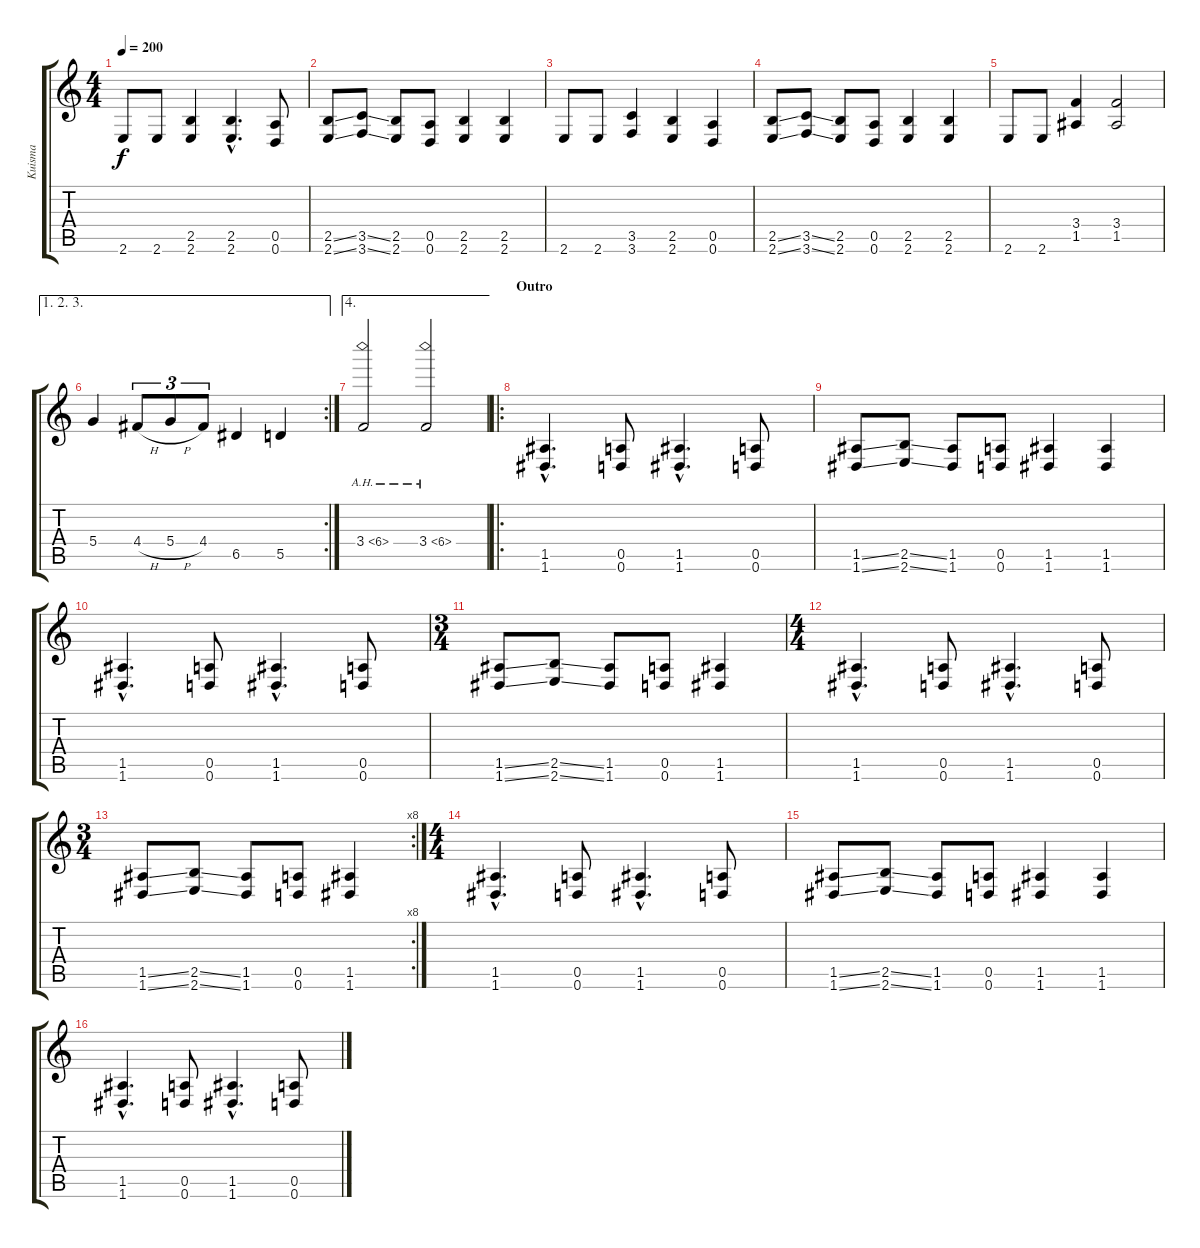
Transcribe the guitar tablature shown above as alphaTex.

\track ("Kuisma" "Kuisma") {instrument distortionguitar}
\staff {score tabs}
\tuning (E4 B3 G3 D3 A2 D2) {hide}
\ts (4 4)
\tempo 200
\clef g2
\ks c
2.6.8{dy f} 2.6.8 (2.5 2.6).4 (2.5{hac} 2.6{hac}).4{d} (0.5 0.6).8 |
(2.5{ss} 2.6{ss}).8 (3.5{ss} 3.6{ss}).8 (2.5 2.6).8 (0.5 0.6).8 (2.5 2.6).4 (2.5 2.6).4 |
2.6.8 2.6.8 (3.5 3.6).4 (2.5 2.6).4 (0.5 0.6).4 |
(2.5{ss} 2.6{ss}).8 (3.5{ss} 3.6{ss}).8 (2.5 2.6).8 (0.5 0.6).8 (2.5 2.6).4 (2.5 2.6).4 |
2.6.8 2.6.8 (3.4 1.5).4 (3.4 1.5).2 |
\ae (1 2 3)
\rc 2
5.4.4 4.4{h}.8{tu (3 2)} 5.4{h}.8{tu (3 2)} 4.4.8{tu (3 2)} 6.5.4 5.5.4 |
\ae 4
3.4{ah 3}.2 3.4{ah 3}.2 |
\ro
\section ("" "Outro")
(1.5{hac} 1.6{hac}).4{d} (0.5 0.6).8 (1.5{hac} 1.6{hac}).4{d} (0.5 0.6).8 |
(1.5{ss} 1.6{ss}).8 (2.5{ss} 2.6{ss}).8 (1.5 1.6).8 (0.5 0.6).8 (1.5 1.6).4 (1.5 1.6).4 |
(1.5{hac} 1.6{hac}).4{d} (0.5 0.6).8 (1.5{hac} 1.6{hac}).4{d} (0.5 0.6).8 |
\ts (3 4)
(1.5{ss} 1.6{ss}).8 (2.5{ss} 2.6{ss}).8 (1.5 1.6).8 (0.5 0.6).8 (1.5 1.6).4 |
\ts (4 4)
(1.5{hac} 1.6{hac}).4{d} (0.5 0.6).8 (1.5{hac} 1.6{hac}).4{d} (0.5 0.6).8 |
\rc 8
\ts (3 4)
(1.5{ss} 1.6{ss}).8 (2.5{ss} 2.6{ss}).8 (1.5 1.6).8 (0.5 0.6).8 (1.5 1.6).4 |
\ts (4 4)
(1.5{hac} 1.6{hac}).4{d} (0.5 0.6).8 (1.5{hac} 1.6{hac}).4{d} (0.5 0.6).8 |
(1.5{ss} 1.6{ss}).8 (2.5{ss} 2.6{ss}).8 (1.5 1.6).8 (0.5 0.6).8 (1.5 1.6).4 (1.5 1.6).4 |
(1.5{hac} 1.6{hac}).4{d} (0.5 0.6).8 (1.5{hac} 1.6{hac}).4{d} (0.5 0.6).8
